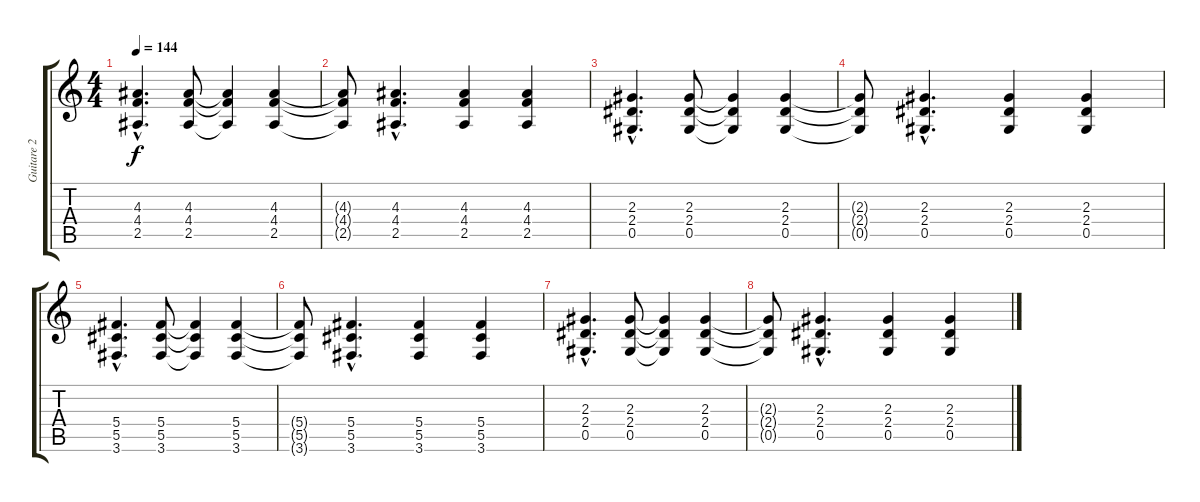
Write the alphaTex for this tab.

\track ("Guitare 2 ( Electrique )" "Guitare 2 ") {instrument distortionguitar}
\staff {score tabs}
\tuning (Eb4 Bb3 Gb3 Db3 Ab2 Eb2) {hide}
\ts (4 4)
\tempo 144
\clef g2
\ks c
(4.3{hac} 4.4{hac} 2.5{hac}).4{d dy f} (4.3 4.4 2.5).8 (4.3{t} 4.4{t} 2.5{t}).4 (4.3 4.4 2.5).4 |
(4.3{t} 4.4{t} 2.5{t}).8 (4.3{hac} 4.4{hac} 2.5{hac}).4{d} (4.3 4.4 2.5).4 (4.3 4.4 2.5).4 |
(2.3{hac} 2.4{hac} 0.5{hac}).4{d} (2.3 2.4 0.5).8 (2.3{t} 2.4{t} 0.5{t}).4 (2.3 2.4 0.5).4 |
(2.3{t} 2.4{t} 0.5{t}).8 (2.3{hac} 2.4{hac} 0.5{hac}).4{d} (2.3 2.4 0.5).4 (2.3 2.4 0.5).4 |
(5.4{hac} 5.5{hac} 3.6{hac}).4{d} (5.4 5.5 3.6).8 (5.4{t} 5.5{t} 3.6{t}).4 (5.4 5.5 3.6).4 |
(5.4{t} 5.5{t} 3.6{t}).8 (5.4{hac} 5.5{hac} 3.6{hac}).4{d} (5.4 5.5 3.6).4 (5.4 5.5 3.6).4 |
(2.3{hac} 2.4{hac} 0.5{hac}).4{d volume 0} (2.3 2.4 0.5).8 (2.3{t} 2.4{t} 0.5{t}).4 (2.3 2.4 0.5).4 |
(2.3{t} 2.4{t} 0.5{t}).8 (2.3{hac} 2.4{hac} 0.5{hac}).4{d} (2.3 2.4 0.5).4 (2.3 2.4 0.5).4
